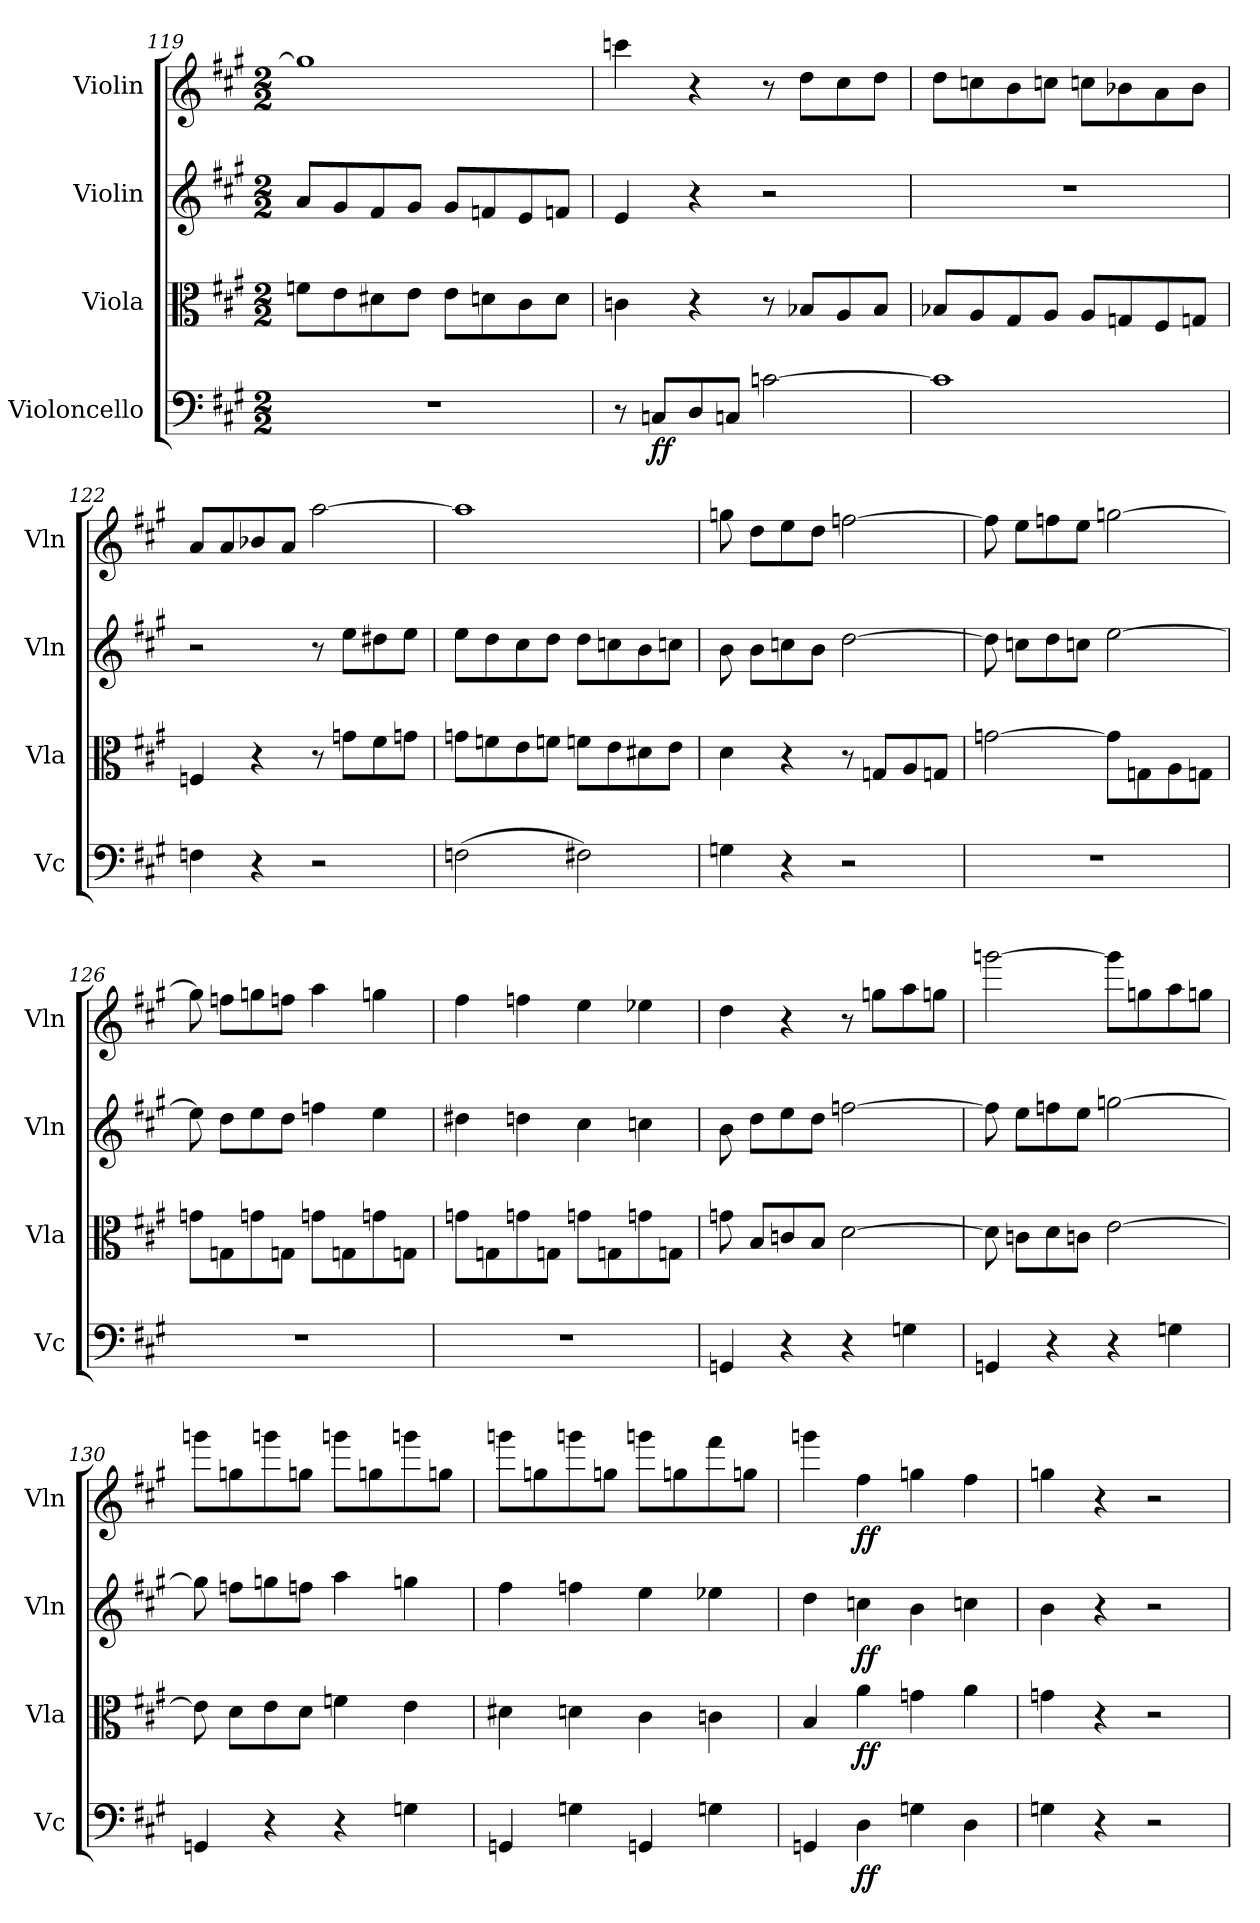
**kern	**dynam	**kern	**dynam	**kern	**dynam	**kern	**dynam
*part4	*part4	*part3	*part3	*part2	*part2	*part1	*part1
*staff4	*staff4	*staff3	*staff3	*staff2	*staff2	*staff1	*staff1
*I"Violoncello	*	*I"Viola	*	*I"Violin	*	*I"Violin	*
*I'Vc	*	*I'Vla	*	*I'Vln	*	*I'Vln	*
*clefF4	*	*clefC3	*	*clefG2	*	*clefG2	*
*k[f#c#g#]	*	*k[f#c#g#]	*	*k[f#c#g#]	*	*k[f#c#g#]	*
*A:	*	*A:	*	*A:	*	*A:	*
*M2/2	*	*M2/2	*	*M2/2	*	*M2/2	*
=119	=119	=119	=119	=119	=119	=119	=119
1r	.	8fn\L	.	8a/L	.	1gg]	.
.	.	8e\	.	8g#/	.	.	.
.	.	8d#X\	.	8f#/	.	.	.
.	.	8e\J	.	8g#/J	.	.	.
.	.	8e\L	.	8g#/L	.	.	.
.	.	8dn\	.	8fn/	.	.	.
.	.	8c#\	.	8e/	.	.	.
.	.	8d\J	.	8fn/J	.	.	.
=120	=120	=120	=120	=120	=120	=120	=120
8r	.	4cn\	.	4e/	.	4cccn\	.
8Cn/L	ff	.	.	.	.	.	.
8D/	.	4r	.	4r	.	4r	.
8Cn/J	.	.	.	.	.	.	.
[2cn\	.	8r	.	2r	.	8r	.
.	.	8B-X/L	.	.	.	8dd\L	.
.	.	8A/	.	.	.	8cc#\	.
.	.	8B-/J	.	.	.	8dd\J	.
=121	=121	=121	=121	=121	=121	=121	=121
1c]	.	8B-X/L	.	1r	.	8dd\L	.
.	.	8A/	.	.	.	8ccn\	.
.	.	8G#/	.	.	.	8b\	.
.	.	8A/J	.	.	.	8ccn\J	.
.	.	8A/L	.	.	.	8ccn\L	.
.	.	8Gn/	.	.	.	8b-X\	.
.	.	8F#/	.	.	.	8a\	.
.	.	8Gn/J	.	.	.	8b-\J	.
=122	=122	=122	=122	=122	=122	=122	=122
4Fn\	.	4Fn/	.	2r	.	8a/L	.
.	.	.	.	.	.	8a/	.
4r	.	4r	.	.	.	8b-X/	.
.	.	.	.	.	.	8a/J	.
2r	.	8r	.	8r	.	[2aa\	.
.	.	8gn\L	.	8ee\L	.	.	.
.	.	8f#\	.	8dd#X\	.	.	.
.	.	8gn\J	.	8ee\J	.	.	.
=123	=123	=123	=123	=123	=123	=123	=123
(2Fn\	.	8gn\L	.	8ee\L	.	1aa]	.
.	.	8fn\	.	8dd\	.	.	.
.	.	8e\	.	8cc#\	.	.	.
.	.	8fn\J	.	8dd\J	.	.	.
2F#X\)	.	8fn\L	.	8dd\L	.	.	.
.	.	8e\	.	8ccn\	.	.	.
.	.	8d#X\	.	8b\	.	.	.
.	.	8e\J	.	8ccn\J	.	.	.
=124	=124	=124	=124	=124	=124	=124	=124
4Gn\	.	4d\	.	8b\	.	8ggn\	.
.	.	.	.	8b\L	.	8dd\L	.
4r	.	4r	.	8ccn\	.	8ee\	.
.	.	.	.	8b\J	.	8dd\J	.
2r	.	8r	.	[2dd\	.	[2ffn\	.
.	.	8Gn/L	.	.	.	.	.
.	.	8A/	.	.	.	.	.
.	.	8Gn/J	.	.	.	.	.
=125	=125	=125	=125	=125	=125	=125	=125
1r	.	[2gn\	.	8dd\]	.	8ff\]	.
.	.	.	.	8ccn\L	.	8ee\L	.
.	.	.	.	8dd\	.	8ffn\	.
.	.	.	.	8ccn\J	.	8ee\J	.
.	.	8g\L]	.	[2ee\	.	[2ggn\	.
.	.	8Gn\	.	.	.	.	.
.	.	8A\	.	.	.	.	.
.	.	8Gn\J	.	.	.	.	.
=126	=126	=126	=126	=126	=126	=126	=126
1r	.	8gn\L	.	8ee\]	.	8gg\]	.
.	.	8Gn\	.	8dd\L	.	8ffn\L	.
.	.	8gn\	.	8ee\	.	8ggn\	.
.	.	8Gn\J	.	8dd\J	.	8ffn\J	.
.	.	8gn\L	.	4ffn\	.	4aa\	.
.	.	8Gn\	.	.	.	.	.
.	.	8gn\	.	4ee\	.	4ggn\	.
.	.	8Gn\J	.	.	.	.	.
=127	=127	=127	=127	=127	=127	=127	=127
1r	.	8gn\L	.	4dd#X\	.	4ff#\	.
.	.	8Gn\	.	.	.	.	.
.	.	8gn\	.	4ddn\	.	4ffn\	.
.	.	8Gn\J	.	.	.	.	.
.	.	8gn\L	.	4cc#\	.	4ee\	.
.	.	8Gn\	.	.	.	.	.
.	.	8gn\	.	4ccn\	.	4ee-X\	.
.	.	8Gn\J	.	.	.	.	.
=128	=128	=128	=128	=128	=128	=128	=128
4GGn/	.	8gn\	.	8b\	.	4dd\	.
.	.	8B/L	.	8dd\L	.	.	.
4r	.	8cn/	.	8ee\	.	4r	.
.	.	8B/J	.	8dd\J	.	.	.
4r	.	[2d\	.	[2ffn\	.	8r	.
.	.	.	.	.	.	8ggn\L	.
4Gn\	.	.	.	.	.	8aa\	.
.	.	.	.	.	.	8ggn\J	.
=129	=129	=129	=129	=129	=129	=129	=129
4GGn/	.	8d\]	.	8ff\]	.	[2gggn\	.
.	.	8cn\L	.	8ee\L	.	.	.
4r	.	8d\	.	8ffn\	.	.	.
.	.	8cn\J	.	8ee\J	.	.	.
4r	.	[2e\	.	[2ggn\	.	8ggg\L]	.
.	.	.	.	.	.	8ggn\	.
4Gn\	.	.	.	.	.	8aa\	.
.	.	.	.	.	.	8ggn\J	.
=130	=130	=130	=130	=130	=130	=130	=130
4GGn/	.	8e\]	.	8gg\]	.	8gggn\L	.
.	.	8d\L	.	8ffn\L	.	8ggn\	.
4r	.	8e\	.	8ggn\	.	8gggn\	.
.	.	8d\J	.	8ffn\J	.	8ggn\J	.
4r	.	4fn\	.	4aa\	.	8gggn\L	.
.	.	.	.	.	.	8ggn\	.
4Gn\	.	4e\	.	4ggn\	.	8gggn\	.
.	.	.	.	.	.	8ggn\J	.
=131	=131	=131	=131	=131	=131	=131	=131
4GGn/	.	4d#X\	.	4ff#\	.	8gggn\L	.
.	.	.	.	.	.	8ggn\	.
4Gn\	.	4dn\	.	4ffn\	.	8gggn\	.
.	.	.	.	.	.	8ggn\J	.
4GGn/	.	4c#\	.	4ee\	.	8gggn\L	.
.	.	.	.	.	.	8ggn\	.
4Gn\	.	4cn\	.	4ee-X\	.	8fff#\	.
.	.	.	.	.	.	8ggn\J	.
=132	=132	=132	=132	=132	=132	=132	=132
4GGn/	.	4B/	.	4dd\	.	4gggn\	.
4D\	ff	4a\	ff	4ccn\	ff	4ff#\	ff
4Gn\	.	4gn\	.	4b\	.	4ggn\	.
4D\	.	4a\	.	4ccn\	.	4ff#\	.
=133	=133	=133	=133	=133	=133	=133	=133
4Gn\	.	4gn\	.	4b\	.	4ggn\	.
4r	.	4r	.	4r	.	4r	.
2r	.	2r	.	2r	.	2r	.
=	=	=	=	=	=	=	=
*-	*-	*-	*-	*-	*-	*-	*-
